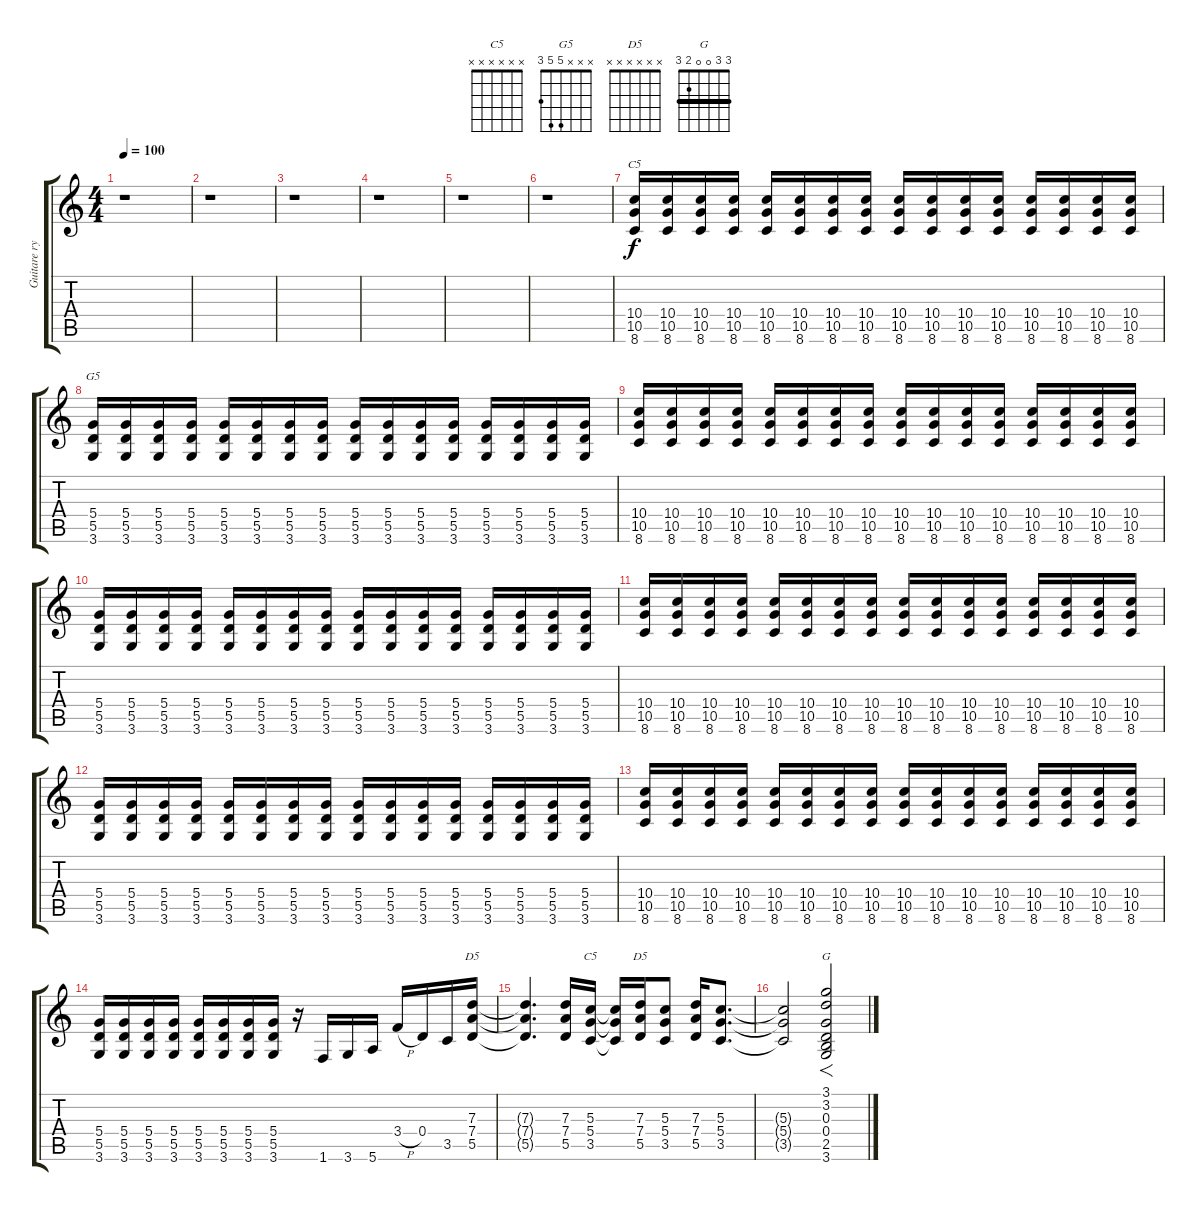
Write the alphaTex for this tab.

\track ("Guitare ryth. saturée" "Guitare ry") {instrument overdrivenguitar}
\staff {score tabs}
\tuning (E4 B3 G3 D3 A2 E2) {hide}
\chord ("C5" x x x 10 10 8) {firstfret 8}
\chord ("G5" x x x 5 5 3)
\chord ("D5" x x 7 7 5 x) {firstfret 5}
\chord ("C5" x x x x x x)
\chord ("D5" x x x x x x)
\chord ("G" 3 3 0 0 2 3) {barre 3}
\ts (4 4)
\tempo 100
\clef g2
\ks c
r.1{dy f} |
r.1 |
r.1 |
r.1 |
r.1 |
r.1 |
(10.4 10.5 8.6).16{ch "C5"} (10.4 10.5 8.6).16 (10.4 10.5 8.6).16 (10.4 10.5 8.6).16 (10.4 10.5 8.6).16 (10.4 10.5 8.6).16 (10.4 10.5 8.6).16 (10.4 10.5 8.6).16 (10.4 10.5 8.6).16 (10.4 10.5 8.6).16 (10.4 10.5 8.6).16 (10.4 10.5 8.6).16 (10.4 10.5 8.6).16 (10.4 10.5 8.6).16 (10.4 10.5 8.6).16 (10.4 10.5 8.6).16 |
(5.4 5.5 3.6).16{ch "G5"} (5.4 5.5 3.6).16 (5.4 5.5 3.6).16 (5.4 5.5 3.6).16 (5.4 5.5 3.6).16 (5.4 5.5 3.6).16 (5.4 5.5 3.6).16 (5.4 5.5 3.6).16 (5.4 5.5 3.6).16 (5.4 5.5 3.6).16 (5.4 5.5 3.6).16 (5.4 5.5 3.6).16 (5.4 5.5 3.6).16 (5.4 5.5 3.6).16 (5.4 5.5 3.6).16 (5.4 5.5 3.6).16 |
(10.4 10.5 8.6).16 (10.4 10.5 8.6).16 (10.4 10.5 8.6).16 (10.4 10.5 8.6).16 (10.4 10.5 8.6).16 (10.4 10.5 8.6).16 (10.4 10.5 8.6).16 (10.4 10.5 8.6).16 (10.4 10.5 8.6).16 (10.4 10.5 8.6).16 (10.4 10.5 8.6).16 (10.4 10.5 8.6).16 (10.4 10.5 8.6).16 (10.4 10.5 8.6).16 (10.4 10.5 8.6).16 (10.4 10.5 8.6).16 |
(5.4 5.5 3.6).16 (5.4 5.5 3.6).16 (5.4 5.5 3.6).16 (5.4 5.5 3.6).16 (5.4 5.5 3.6).16 (5.4 5.5 3.6).16 (5.4 5.5 3.6).16 (5.4 5.5 3.6).16 (5.4 5.5 3.6).16 (5.4 5.5 3.6).16 (5.4 5.5 3.6).16 (5.4 5.5 3.6).16 (5.4 5.5 3.6).16 (5.4 5.5 3.6).16 (5.4 5.5 3.6).16 (5.4 5.5 3.6).16 |
(10.4 10.5 8.6).16 (10.4 10.5 8.6).16 (10.4 10.5 8.6).16 (10.4 10.5 8.6).16 (10.4 10.5 8.6).16 (10.4 10.5 8.6).16 (10.4 10.5 8.6).16 (10.4 10.5 8.6).16 (10.4 10.5 8.6).16 (10.4 10.5 8.6).16 (10.4 10.5 8.6).16 (10.4 10.5 8.6).16 (10.4 10.5 8.6).16 (10.4 10.5 8.6).16 (10.4 10.5 8.6).16 (10.4 10.5 8.6).16 |
(5.4 5.5 3.6).16 (5.4 5.5 3.6).16 (5.4 5.5 3.6).16 (5.4 5.5 3.6).16 (5.4 5.5 3.6).16 (5.4 5.5 3.6).16 (5.4 5.5 3.6).16 (5.4 5.5 3.6).16 (5.4 5.5 3.6).16 (5.4 5.5 3.6).16 (5.4 5.5 3.6).16 (5.4 5.5 3.6).16 (5.4 5.5 3.6).16 (5.4 5.5 3.6).16 (5.4 5.5 3.6).16 (5.4 5.5 3.6).16 |
(10.4 10.5 8.6).16 (10.4 10.5 8.6).16 (10.4 10.5 8.6).16 (10.4 10.5 8.6).16 (10.4 10.5 8.6).16 (10.4 10.5 8.6).16 (10.4 10.5 8.6).16 (10.4 10.5 8.6).16 (10.4 10.5 8.6).16 (10.4 10.5 8.6).16 (10.4 10.5 8.6).16 (10.4 10.5 8.6).16 (10.4 10.5 8.6).16 (10.4 10.5 8.6).16 (10.4 10.5 8.6).16 (10.4 10.5 8.6).16 |
(5.4 5.5 3.6).16 (5.4 5.5 3.6).16 (5.4 5.5 3.6).16 (5.4 5.5 3.6).16 (5.4 5.5 3.6).16 (5.4 5.5 3.6).16 (5.4 5.5 3.6).16 (5.4 5.5 3.6).16 r.16 1.6.16 3.6.16 5.6.16 3.4{h}.16 0.4.16 3.5.16 (7.3 7.4 5.5).16{ch "D5"} |
(7.3{t} 7.4{t} 5.5{t}).4{d} (7.3 7.4 5.5).16 (5.3 5.4 3.5).16{ch "C5"} (5.3{t} 5.4{t} 3.5{t}).16 (7.3 7.4 5.5).16{ch "D5"} (5.3 5.4 3.5).8 (7.3 7.4 5.5).16 (5.3 5.4 3.5).8{d} |
(5.3{t} 5.4{t} 3.5{t}).2 (3.1 3.2 0.3 0.4 2.5 3.6).2{f ch "G"}
